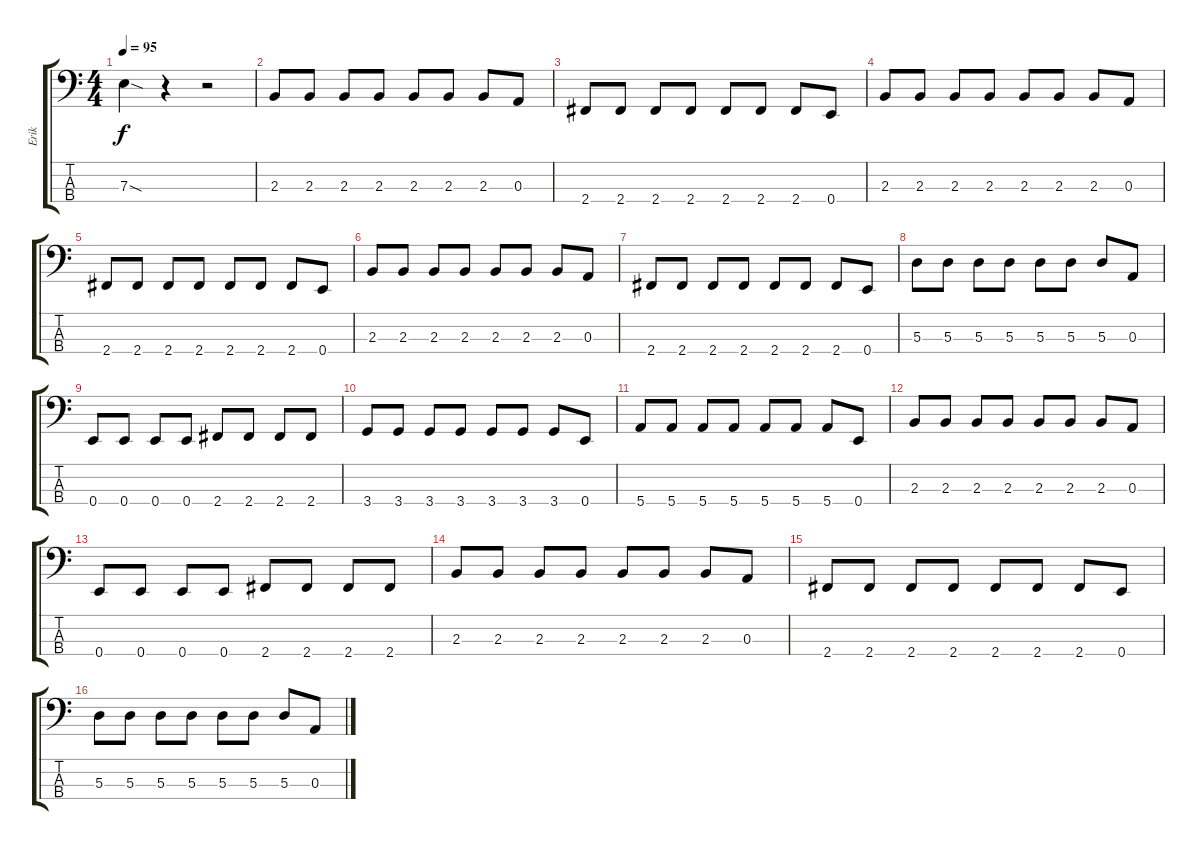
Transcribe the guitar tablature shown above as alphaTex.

\track ("Erik" "Erik") {instrument electricbassfinger}
\staff {score tabs}
\tuning (G2 D2 A1 E1) {hide}
\ts (4 4)
\tempo 95
\clef f4
\ks c
7.3{sod}.4{dy f} r.4 r.2 |
2.3.8 2.3.8 2.3.8 2.3.8 2.3.8 2.3.8 2.3.8 0.3.8 |
2.4.8 2.4.8 2.4.8 2.4.8 2.4.8 2.4.8 2.4.8 0.4.8 |
2.3.8 2.3.8 2.3.8 2.3.8 2.3.8 2.3.8 2.3.8 0.3.8 |
2.4.8 2.4.8 2.4.8 2.4.8 2.4.8 2.4.8 2.4.8 0.4.8 |
2.3.8 2.3.8 2.3.8 2.3.8 2.3.8 2.3.8 2.3.8 0.3.8 |
2.4.8 2.4.8 2.4.8 2.4.8 2.4.8 2.4.8 2.4.8 0.4.8 |
5.3.8 5.3.8 5.3.8 5.3.8 5.3.8 5.3.8 5.3.8 0.3.8 |
0.4.8 0.4.8 0.4.8 0.4.8 2.4.8 2.4.8 2.4.8 2.4.8 |
3.4.8 3.4.8 3.4.8 3.4.8 3.4.8 3.4.8 3.4.8 0.4.8 |
5.4.8 5.4.8 5.4.8 5.4.8 5.4.8 5.4.8 5.4.8 0.4.8 |
2.3.8 2.3.8 2.3.8 2.3.8 2.3.8 2.3.8 2.3.8 0.3.8 |
0.4.8 0.4.8 0.4.8 0.4.8 2.4.8 2.4.8 2.4.8 2.4.8 |
2.3.8 2.3.8 2.3.8 2.3.8 2.3.8 2.3.8 2.3.8 0.3.8 |
2.4.8 2.4.8 2.4.8 2.4.8 2.4.8 2.4.8 2.4.8 0.4.8 |
5.3.8 5.3.8 5.3.8 5.3.8 5.3.8 5.3.8 5.3.8 0.3.8
